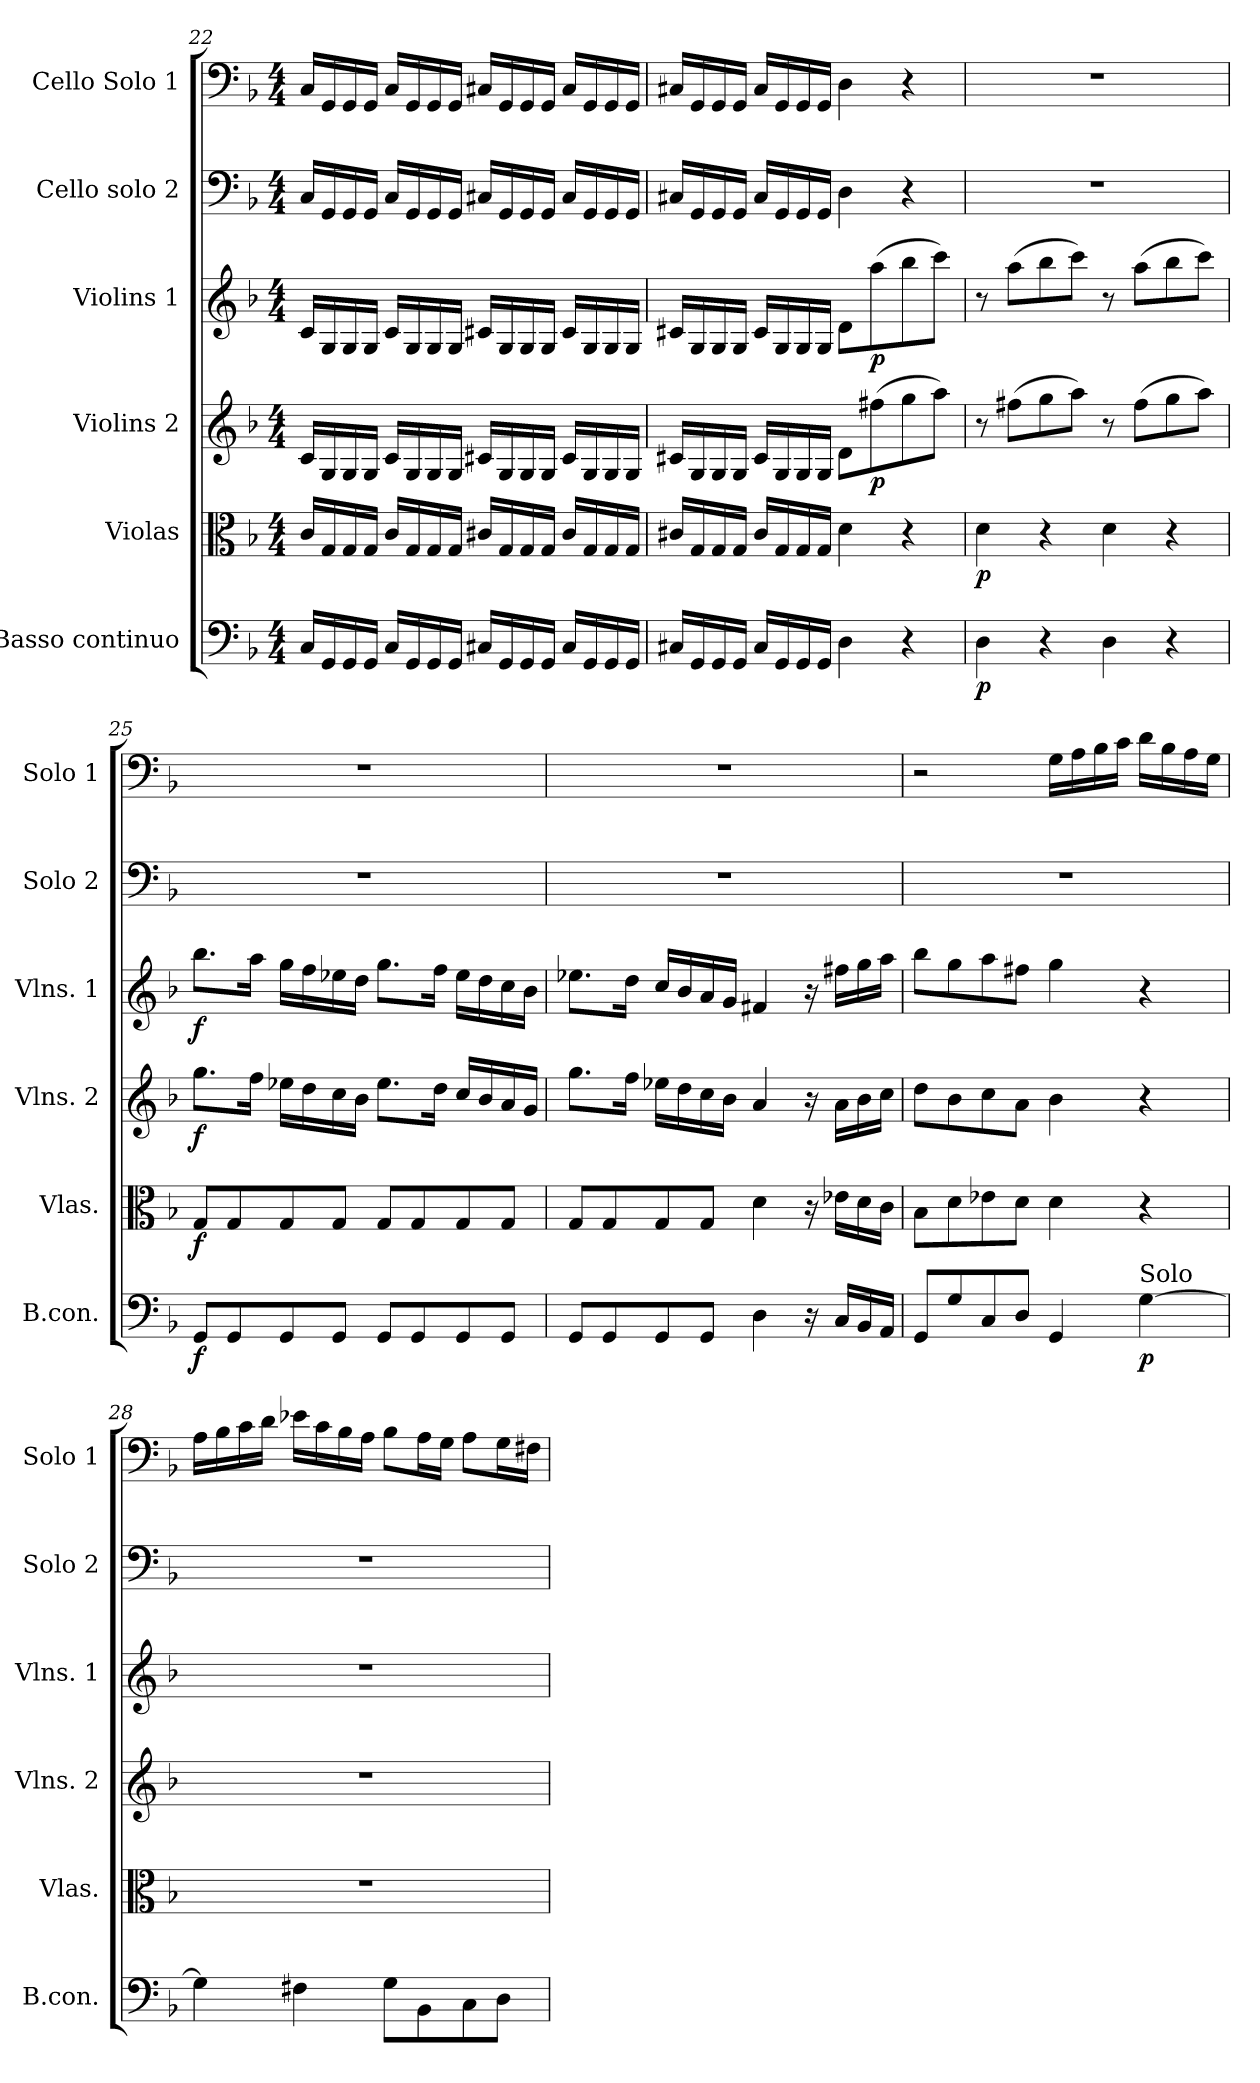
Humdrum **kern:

**kern	**dynam	**kern	**dynam	**kern	**dynam	**kern	**dynam	**kern	**kern
*part6	*part6	*part5	*part5	*part4	*part4	*part3	*part3	*part2	*part1
*staff6	*staff6	*staff5	*staff5	*staff4	*staff4	*staff3	*staff3	*staff2	*staff1
*I"Basso continuo	*	*I"Violas	*	*I"Violins 2	*	*I"Violins 1	*	*I"Cello solo 2	*I"Cello Solo 1
*I'B.con.	*	*I'Vlas.	*	*I'Vlns. 2	*	*I'Vlns. 1	*	*I'Solo 2	*I'Solo 1
!!LO:PB:g=z
*clefF4	*	*clefC3	*	*clefG2	*	*clefG2	*	*clefF4	*clefF4
*k[b-]	*	*k[b-]	*	*k[b-]	*	*k[b-]	*	*k[b-]	*k[b-]
*M4/4	*	*M4/4	*	*M4/4	*	*M4/4	*	*M4/4	*M4/4
=22	=22	=22	=22	=22	=22	=22	=22	=22	=22
16C/LL	.	16c/LL	.	16c/LL	.	16c/LL	.	16C/LL	16C/LL
16GG/	.	16G/	.	16G/	.	16G/	.	16GG/	16GG/
16GG/	.	16G/	.	16G/	.	16G/	.	16GG/	16GG/
16GG/JJ	.	16G/JJ	.	16G/JJ	.	16G/JJ	.	16GG/JJ	16GG/JJ
16C/LL	.	16c/LL	.	16c/LL	.	16c/LL	.	16C/LL	16C/LL
16GG/	.	16G/	.	16G/	.	16G/	.	16GG/	16GG/
16GG/	.	16G/	.	16G/	.	16G/	.	16GG/	16GG/
16GG/JJ	.	16G/JJ	.	16G/JJ	.	16G/JJ	.	16GG/JJ	16GG/JJ
16C#X/LL	.	16c#X/LL	.	16c#X/LL	.	16c#X/LL	.	16C#X/LL	16C#X/LL
16GG/	.	16G/	.	16G/	.	16G/	.	16GG/	16GG/
16GG/	.	16G/	.	16G/	.	16G/	.	16GG/	16GG/
16GG/JJ	.	16G/JJ	.	16G/JJ	.	16G/JJ	.	16GG/JJ	16GG/JJ
16C#/LL	.	16c#/LL	.	16c#/LL	.	16c#/LL	.	16C#/LL	16C#/LL
16GG/	.	16G/	.	16G/	.	16G/	.	16GG/	16GG/
16GG/	.	16G/	.	16G/	.	16G/	.	16GG/	16GG/
16GG/JJ	.	16G/JJ	.	16G/JJ	.	16G/JJ	.	16GG/JJ	16GG/JJ
=23	=23	=23	=23	=23	=23	=23	=23	=23	=23
16C#X/LL	.	16c#X/LL	.	16c#X/LL	.	16c#X/LL	.	16C#X/LL	16C#X/LL
16GG/	.	16G/	.	16G/	.	16G/	.	16GG/	16GG/
16GG/	.	16G/	.	16G/	.	16G/	.	16GG/	16GG/
16GG/JJ	.	16G/JJ	.	16G/JJ	.	16G/JJ	.	16GG/JJ	16GG/JJ
16C#/LL	.	16c#/LL	.	16c#/LL	.	16c#/LL	.	16C#/LL	16C#/LL
16GG/	.	16G/	.	16G/	.	16G/	.	16GG/	16GG/
16GG/	.	16G/	.	16G/	.	16G/	.	16GG/	16GG/
16GG/JJ	.	16G/JJ	.	16G/JJ	.	16G/JJ	.	16GG/JJ	16GG/JJ
4D\	.	4d\	.	8d\L	.	8d\L	.	4D\	4D\
!	!	!	!	!	!LO:DY:b	!	!LO:DY:b	!	!
.	.	.	.	(>8ff#X\	p	(>8aa\	p	.	.
4r	.	4r	.	8gg\	.	8bb-\	.	4r	4r
.	.	.	.	8aa\J)	.	8ccc\J)	.	.	.
!!LO:LB:g=z
=24	=24	=24	=24	=24	=24	=24	=24	=24	=24
!	!LO:DY:b	!	!LO:DY:b	!	!	!	!	!	!
4D\	p	4d\	p	8r	.	8r	.	1r	1r
.	.	.	.	(>8ff#X\L	.	(>8aa\L	.	.	.
4r	.	4r	.	8gg\	.	8bb-\	.	.	.
.	.	.	.	8aa\J)	.	8ccc\J)	.	.	.
4D\	.	4d\	.	8r	.	8r	.	.	.
.	.	.	.	(>8ff#\L	.	(>8aa\L	.	.	.
4r	.	4r	.	8gg\	.	8bb-\	.	.	.
.	.	.	.	8aa\J)	.	8ccc\J)	.	.	.
=25	=25	=25	=25	=25	=25	=25	=25	=25	=25
!	!LO:DY:b	!	!LO:DY:b	!	!LO:DY:b	!	!LO:DY:b	!	!
8GG/L	f	8G/L	f	8.gg\L	f	8.bb-\L	f	1r	1r
8GG/	.	8G/	.	.	.	.	.	.	.
.	.	.	.	16ff\Jk	.	16aa\Jk	.	.	.
8GG/	.	8G/	.	16ee-X\LL	.	16gg\LL	.	.	.
.	.	.	.	16dd\	.	16ff\	.	.	.
8GG/J	.	8G/J	.	16cc\	.	16ee-X\	.	.	.
.	.	.	.	16b-\JJ	.	16dd\JJ	.	.	.
8GG/L	.	8G/L	.	8.ee-\L	.	8.gg\L	.	.	.
8GG/	.	8G/	.	.	.	.	.	.	.
.	.	.	.	16dd\Jk	.	16ff\Jk	.	.	.
8GG/	.	8G/	.	16cc/LL	.	16ee-\LL	.	.	.
.	.	.	.	16b-/	.	16dd\	.	.	.
8GG/J	.	8G/J	.	16a/	.	16cc\	.	.	.
.	.	.	.	16g/JJ	.	16b-\JJ	.	.	.
=26	=26	=26	=26	=26	=26	=26	=26	=26	=26
8GG/L	.	8G/L	.	8.gg\L	.	8.ee-X\L	.	1r	1r
8GG/	.	8G/	.	.	.	.	.	.	.
.	.	.	.	16ff\Jk	.	16dd\Jk	.	.	.
8GG/	.	8G/	.	16ee-X\LL	.	16cc/LL	.	.	.
.	.	.	.	16dd\	.	16b-/	.	.	.
8GG/J	.	8G/J	.	16cc\	.	16a/	.	.	.
.	.	.	.	16b-\JJ	.	16g/JJ	.	.	.
4D\	.	4d\	.	4a/	.	4f#X/	.	.	.
16r	.	16r	.	16r	.	16r	.	.	.
16C/LL	.	16e-X\LL	.	16a\LL	.	16ff#X\LL	.	.	.
16BB-/	.	16d\	.	16b-\	.	16gg\	.	.	.
16AA/JJ	.	16c\JJ	.	16cc\JJ	.	16aa\JJ	.	.	.
!!LO:PB:g=z
=27	=27	=27	=27	=27	=27	=27	=27	=27	=27
8GG/L	.	8B-\L	.	8dd\L	.	8bb-\L	.	1r	2r
8G/	.	8d\	.	8b-\	.	8gg\	.	.	.
8C/	.	8e-X\	.	8cc\	.	8aa\	.	.	.
8D/J	.	8d\J	.	8a\J	.	8ff#X\J	.	.	.
4GG/	.	4d\	.	4b-\	.	4gg\	.	.	16G\LL
.	.	.	.	.	.	.	.	.	16A\
.	.	.	.	.	.	.	.	.	16B-\
.	.	.	.	.	.	.	.	.	16c\JJ
!LO:TX:a:t=Solo	!	!	!	!	!	!	!	!	!
!	!LO:DY:b	!	!	!	!	!	!	!	!
[4G\	p	4r	.	4r	.	4r	.	.	16d\LL
.	.	.	.	.	.	.	.	.	16B-\
.	.	.	.	.	.	.	.	.	16A\
.	.	.	.	.	.	.	.	.	16G\JJ
=28	=28	=28	=28	=28	=28	=28	=28	=28	=28
4G\]	.	1r	.	1r	.	1r	.	1r	16A\LL
.	.	.	.	.	.	.	.	.	16B-\
.	.	.	.	.	.	.	.	.	16c\
.	.	.	.	.	.	.	.	.	16d\JJ
4F#X\	.	.	.	.	.	.	.	.	16e-X\LL
.	.	.	.	.	.	.	.	.	16c\
.	.	.	.	.	.	.	.	.	16B-\
.	.	.	.	.	.	.	.	.	16A\JJ
8G\L	.	.	.	.	.	.	.	.	8B-\L
8BB-\	.	.	.	.	.	.	.	.	16A\L
.	.	.	.	.	.	.	.	.	16G\JJ
8C\	.	.	.	.	.	.	.	.	8A\L
8D\J	.	.	.	.	.	.	.	.	16G\L
.	.	.	.	.	.	.	.	.	16F#X\JJ
=	=	=	=	=	=	=	=	=	=
*-	*-	*-	*-	*-	*-	*-	*-	*-	*-
